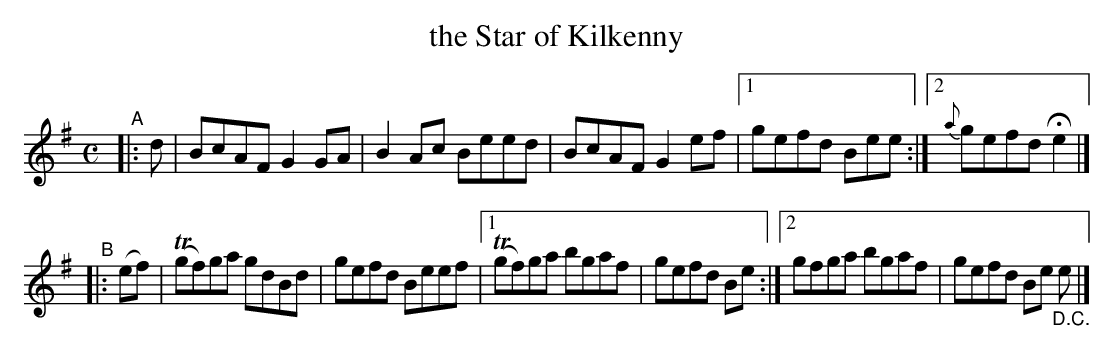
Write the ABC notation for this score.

X:1
T: the Star of Kilkenny
M: C
L: 1/8
K: Em
"^A"|:\
d | BcAF G2GA | B2Ac Beed | BcAF G2ef |\
[1 gefd Bee :|[2 {a}gefd He2 |]
"^B"|:\
(ef) | (Tgf)ga gdBd | gefd Beef |\
[1 (Tgf)ga bgaf | gefd Be :|\
[2 gfga bgaf | gefd Be "_D.C."e |]
